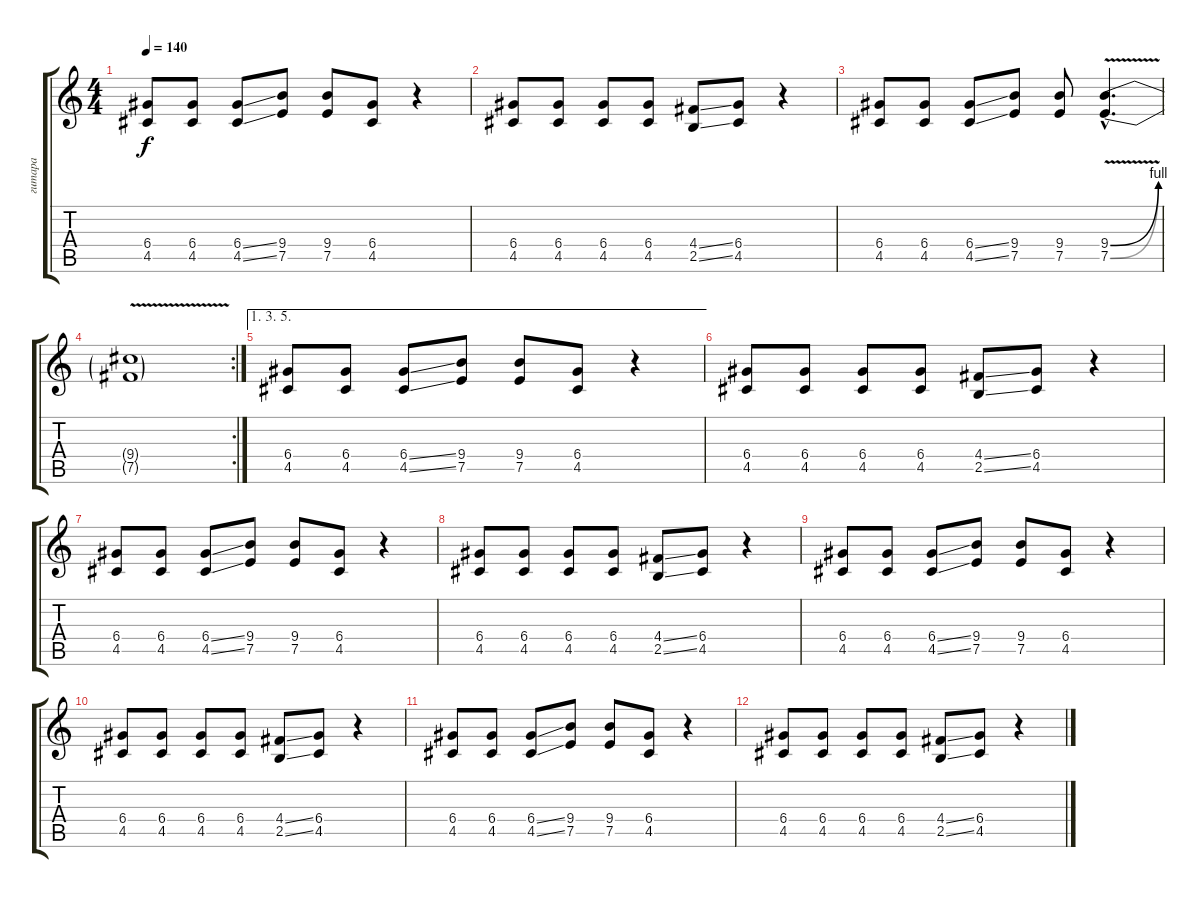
\track ("гитара" "гитара") {instrument overdrivenguitar}
\staff {score tabs}
\tuning (E4 B3 G3 D3 A2 E2) {hide}
\ts (4 4)
\tempo 140
\clef g2
\ks c
(6.4 4.5).8{dy f} (6.4 4.5).8 (6.4{ss} 4.5{ss}).8 (9.4 7.5).8 (9.4 7.5).8 (6.4 4.5).8 r.4 |
(6.4 4.5).8 (6.4 4.5).8 (6.4 4.5).8 (6.4 4.5).8 (4.4{ss} 2.5{ss}).8 (6.4 4.5).8 r.4 |
(6.4 4.5).8 (6.4 4.5).8 (6.4{ss} 4.5{ss}).8 (9.4 7.5).8 (9.4 7.5).8 (9.4{be (bend 0 0 60 4) hac} 7.5{be (bend 0 0 60 4) v hac}).4{d} |
\rc 2
(9.4{t} 7.5{t}).1 |
\ae (1 3 5)
(6.4 4.5).8 (6.4 4.5).8 (6.4{ss} 4.5{ss}).8 (9.4 7.5).8 (9.4 7.5).8 (6.4 4.5).8 r.4 |
(6.4 4.5).8 (6.4 4.5).8 (6.4 4.5).8 (6.4 4.5).8 (4.4{ss} 2.5{ss}).8 (6.4 4.5).8 r.4 |
(6.4 4.5).8 (6.4 4.5).8 (6.4{ss} 4.5{ss}).8 (9.4 7.5).8 (9.4 7.5).8 (6.4 4.5).8 r.4 |
(6.4 4.5).8 (6.4 4.5).8 (6.4 4.5).8 (6.4 4.5).8 (4.4{ss} 2.5{ss}).8 (6.4 4.5).8 r.4 |
(6.4 4.5).8 (6.4 4.5).8 (6.4{ss} 4.5{ss}).8 (9.4 7.5).8 (9.4 7.5).8 (6.4 4.5).8 r.4 |
(6.4 4.5).8 (6.4 4.5).8 (6.4 4.5).8 (6.4 4.5).8 (4.4{ss} 2.5{ss}).8 (6.4 4.5).8 r.4 |
(6.4 4.5).8 (6.4 4.5).8 (6.4{ss} 4.5{ss}).8 (9.4 7.5).8 (9.4 7.5).8 (6.4 4.5).8 r.4 |
(6.4 4.5).8 (6.4 4.5).8 (6.4 4.5).8 (6.4 4.5).8 (4.4{ss} 2.5{ss}).8 (6.4 4.5).8 r.4
